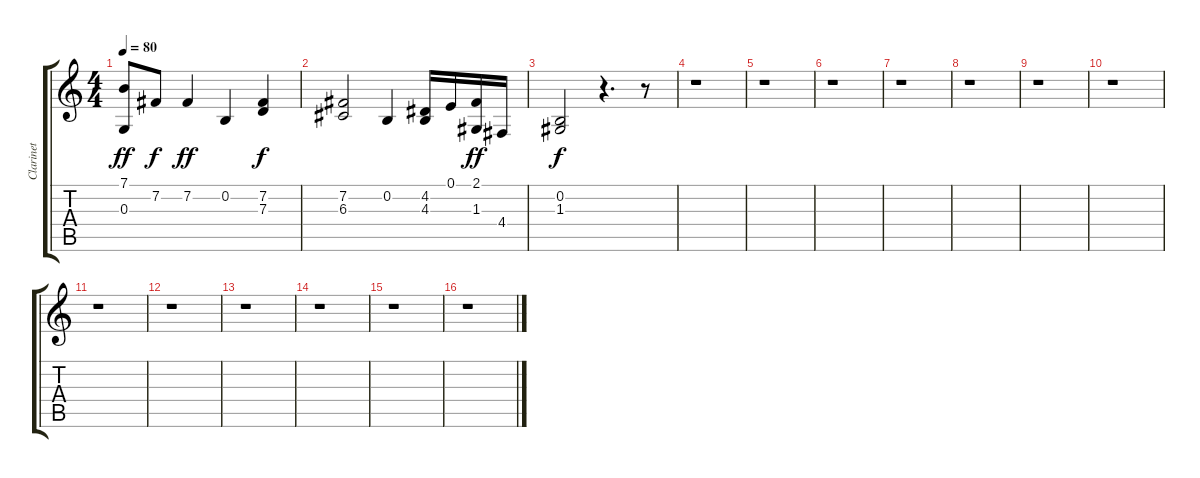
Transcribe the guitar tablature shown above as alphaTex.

\track ("Clarinet" "Clarinet") {instrument clarinet}
\staff {score tabs}
\tuning (E4 B3 G3 D3 A2 E2) {hide}
\ts (4 4)
\tempo 80
\clef g2
\ks c
(7.1 0.3).8{dy ff} 7.2.8{dy f} 7.2.4{dy ff} 0.2.4 (7.2 7.3).4{dy f} |
(7.2 6.3).2 0.2.4 (4.2 4.3).16 0.1.16 (2.1 1.3).16{dy ff} 4.4.16 |
(0.2 1.3).2{dy f} r.4{d} r.8 |
r.1 |
r.1 |
r.1 |
r.1 |
r.1 |
r.1 |
r.1 |
r.1 |
r.1 |
r.1 |
r.1 |
r.1 |
r.1
